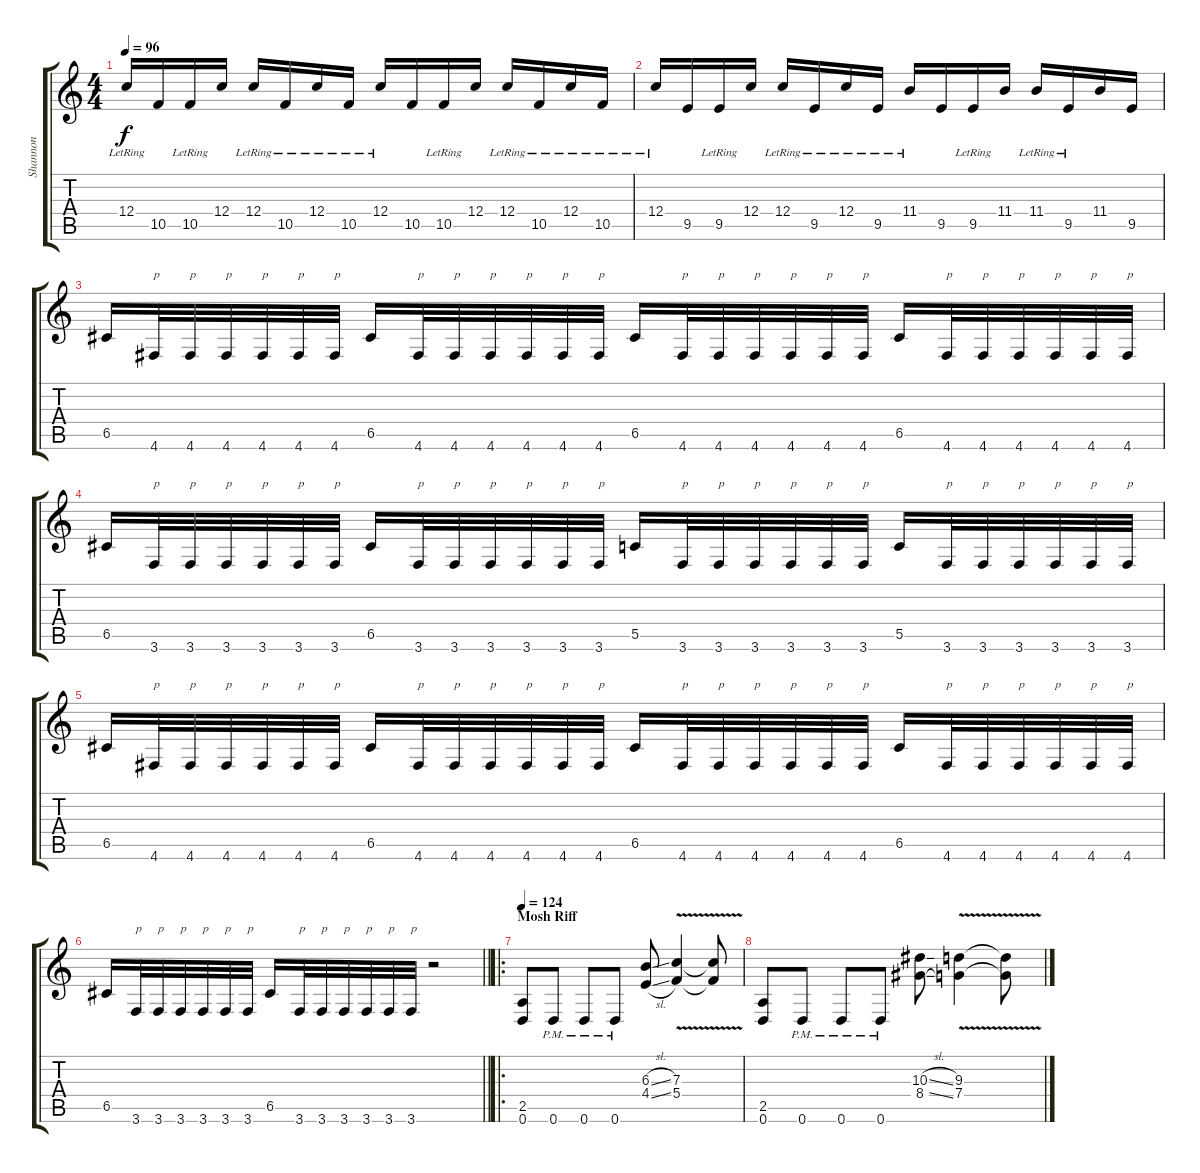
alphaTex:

\track ("Shannon" "Shannon") {instrument overdrivenguitar}
\staff {score tabs}
\tuning (D4 A3 F3 C3 G2 D2) {hide}
\ts (4 4)
\tempo 96
\clef g2
\ks c
12.4{lr}.16{dy f} 10.5.16 10.5{lr}.16 12.4.16 12.4{lr}.16 10.5{lr}.16 12.4{lr}.16 10.5{lr}.16 12.4{lr}.16 10.5.16 10.5{lr}.16 12.4.16 12.4{lr}.16 10.5{lr}.16 12.4{lr}.16 10.5{lr}.16 |
12.4{lr}.16 9.5.16 9.5{lr}.16 12.4.16 12.4{lr}.16 9.5{lr}.16 12.4{lr}.16 9.5{lr}.16 11.4{lr}.16 9.5.16 9.5{lr}.16 11.4.16 11.4{lr}.16 9.5{lr}.16 11.4.16 9.5.16 |
6.5.16 4.6.32{txt "p"} 4.6.32{txt "p"} 4.6.32{txt "p"} 4.6.32{txt "p"} 4.6.32{txt "p"} 4.6.32{txt "p"} 6.5.16 4.6.32{txt "p"} 4.6.32{txt "p"} 4.6.32{txt "p"} 4.6.32{txt "p"} 4.6.32{txt "p"} 4.6.32{txt "p"} 6.5.16 4.6.32{txt "p"} 4.6.32{txt "p"} 4.6.32{txt "p"} 4.6.32{txt "p"} 4.6.32{txt "p"} 4.6.32{txt "p"} 6.5.16 4.6.32{txt "p"} 4.6.32{txt "p"} 4.6.32{txt "p"} 4.6.32{txt "p"} 4.6.32{txt "p"} 4.6.32{txt "p"} |
6.5.16 3.6.32{txt "p"} 3.6.32{txt "p"} 3.6.32{txt "p"} 3.6.32{txt "p"} 3.6.32{txt "p"} 3.6.32{txt "p"} 6.5.16 3.6.32{txt "p"} 3.6.32{txt "p"} 3.6.32{txt "p"} 3.6.32{txt "p"} 3.6.32{txt "p"} 3.6.32{txt "p"} 5.5.16 3.6.32{txt "p"} 3.6.32{txt "p"} 3.6.32{txt "p"} 3.6.32{txt "p"} 3.6.32{txt "p"} 3.6.32{txt "p"} 5.5.16 3.6.32{txt "p"} 3.6.32{txt "p"} 3.6.32{txt "p"} 3.6.32{txt "p"} 3.6.32{txt "p"} 3.6.32{txt "p"} |
6.5.16 4.6.32{txt "p"} 4.6.32{txt "p"} 4.6.32{txt "p"} 4.6.32{txt "p"} 4.6.32{txt "p"} 4.6.32{txt "p"} 6.5.16 4.6.32{txt "p"} 4.6.32{txt "p"} 4.6.32{txt "p"} 4.6.32{txt "p"} 4.6.32{txt "p"} 4.6.32{txt "p"} 6.5.16 4.6.32{txt "p"} 4.6.32{txt "p"} 4.6.32{txt "p"} 4.6.32{txt "p"} 4.6.32{txt "p"} 4.6.32{txt "p"} 6.5.16 4.6.32{txt "p"} 4.6.32{txt "p"} 4.6.32{txt "p"} 4.6.32{txt "p"} 4.6.32{txt "p"} 4.6.32{txt "p"} |
\barLineRight lightlight
6.5.16 3.6.32{txt "p"} 3.6.32{txt "p"} 3.6.32{txt "p"} 3.6.32{txt "p"} 3.6.32{txt "p"} 3.6.32{txt "p"} 6.5.16 3.6.32{txt "p"} 3.6.32{txt "p"} 3.6.32{txt "p"} 3.6.32{txt "p"} 3.6.32{txt "p"} 3.6.32{txt "p"} r.2 |
\ro
\section ("" "Mosh Riff")
\tempo 124
(2.5 0.6).8 0.6{pm}.8 0.6{pm}.8 0.6{pm}.8 (6.3{sl} 4.4{sl}).8 (7.3{v} 5.4{v}).4 (7.3{t} 5.4{t}).8 |
(2.5 0.6).8 0.6{pm}.8 0.6{pm}.8 0.6{pm}.8 (10.3{sl} 8.4{sl}).8 (9.3{v} 7.4).4 (9.3{t} 7.4{t}).8
